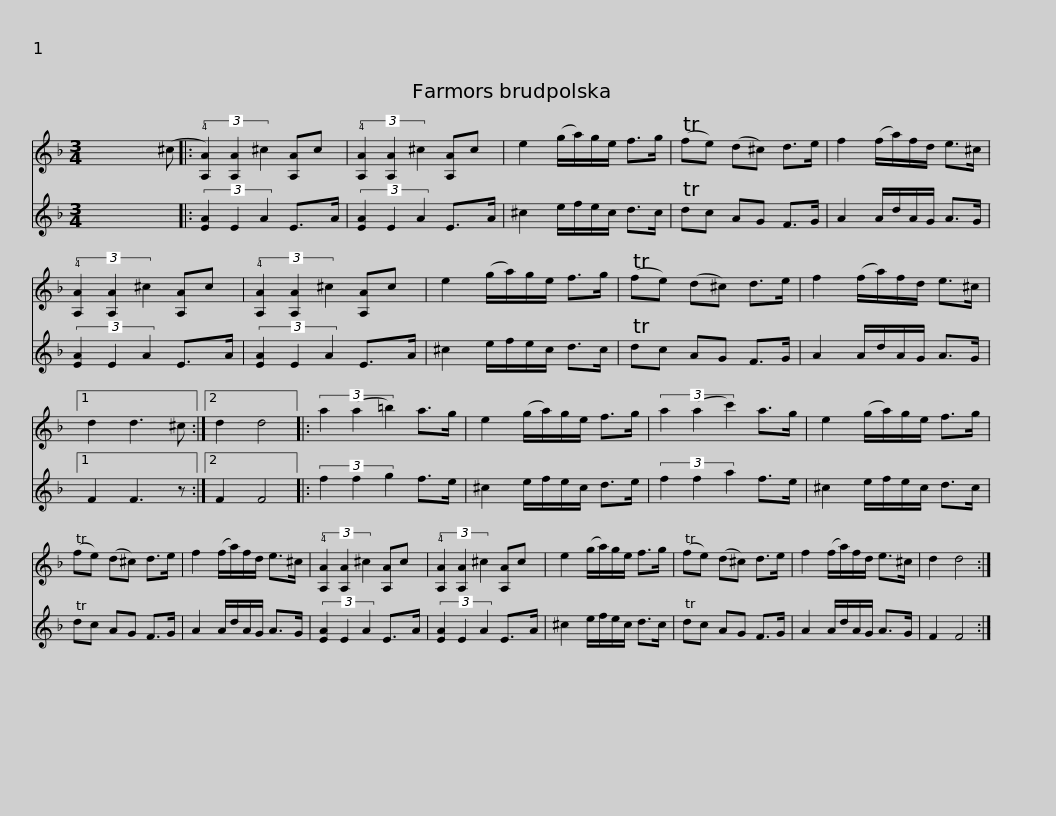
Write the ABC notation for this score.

X:1
%%score 1 2
L:1/8
M:3/4
I:linebreak $
K:Dmin
V:1 treble
V:2 treble
V:1
 x4 x (^c |: (3!4![A,A]2) [A,A]2 ^c2 [A,A]c | (3!4![A,A]2 [A,A]2 ^c2 [A,A]c | e2 (g/a/)g/e/ f>g | (Tfe) (d^c) d>e | %5
 f2 (f/a/)f/d/ e>^c |$ (3!4![A,A]2 [A,A]2 ^c2 [A,A]c | (3!4![A,A]2 [A,A]2 ^c2 [A,A]c | e2 (g/a/)g/e/ f>g | (Tfe) (d^c) d>e | %10
 f2 (f/a/)f/d/ e>^c |1 d2 d3 ^c :|2 d2 d4 |:$ (3a2 (a2 =b2) a>g | e2 (g/a/)g/e/ f>g | %15
 (3a2 (a2 c'2) a>g | e2 (g/a/)g/e/ f>g | (Tfe) (d^c) d>e | f2 (f/a/)f/d/ e>^c |$ (3!4![A,A]2 [A,A]2 ^c2 [A,A]c | %20
 (3!4![A,A]2 [A,A]2 ^c2 [A,A]c | e2 (g/a/)g/e/ f>g | (Tfe) (d^c) d>e | f2 (f/a/)f/d/ e>^c | d2 d4 :| %25
V:2
 x6 |: (3[EA]2 E2 A2 E>A | (3[EA]2 E2 A2 E>A | ^c2 e/f/e/c/ d>c | Tdc AG F>G | %5
 A2 A/d/A/G/ A>G |$ (3[EA]2 E2 A2 E>A | (3[EA]2 E2 A2 E>A | ^c2 e/f/e/c/ d>c | Tdc AG F>G | %10
 A2 A/d/A/G/ A>G |1 F2 F3 z :|2 F2 F4 |:$ (3f2 f2 g2 f>e | ^c2 e/f/e/c/ d>e | %15
 (3f2 f2 a2 f>e | ^c2 e/f/e/c/ d>c | Tdc AG F>G | A2 A/d/A/G/ A>G |$ (3[EA]2 E2 A2 E>A | %20
 (3[EA]2 E2 A2 E>A | ^c2 e/f/e/c/ d>c | Tdc AG F>G | A2 A/d/A/G/ A>G | F2 F4 :| %25
